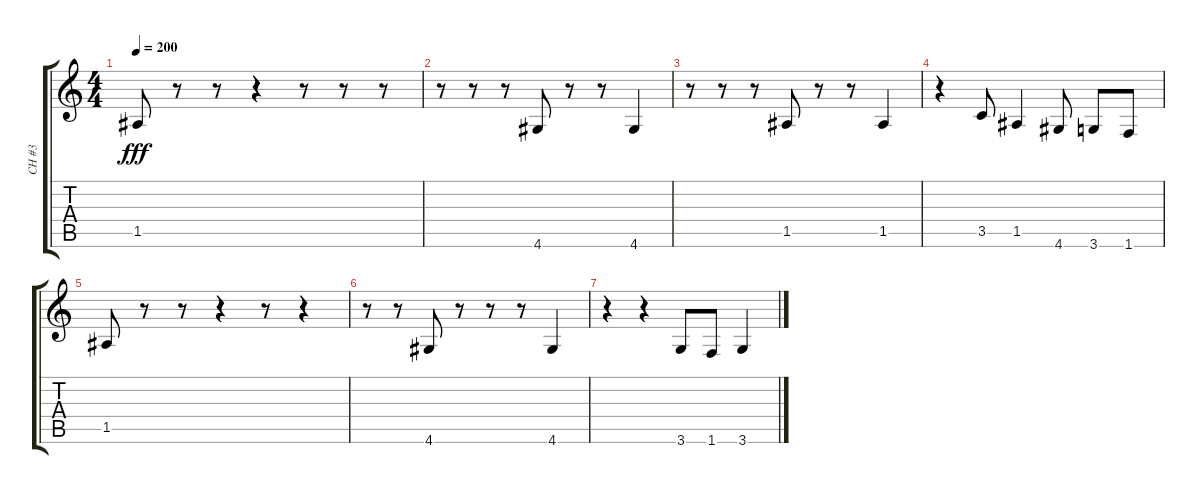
\track ("CH #3" "CH #3") {instrument electricbassfinger}
\staff {score tabs}
\tuning (E4 B3 G3 D3 A2 E2) {hide}
\ts (4 4)
\tempo 200
\clef g2
\ks c
1.5.8{dy fff} r.8 r.8 r.4 r.8 r.8 r.8 |
r.8 r.8 r.8 4.6.8 r.8 r.8 4.6.4 |
r.8 r.8 r.8 1.5.8 r.8 r.8 1.5.4 |
r.4 3.5.8 1.5.4 4.6.8 3.6.8 1.6.8 |
1.5.8 r.8 r.8 r.4 r.8 r.4 |
r.8 r.8 4.6.8 r.8 r.8 r.8 4.6.4 |
r.4 r.4 3.6.8 1.6.8 3.6.4
